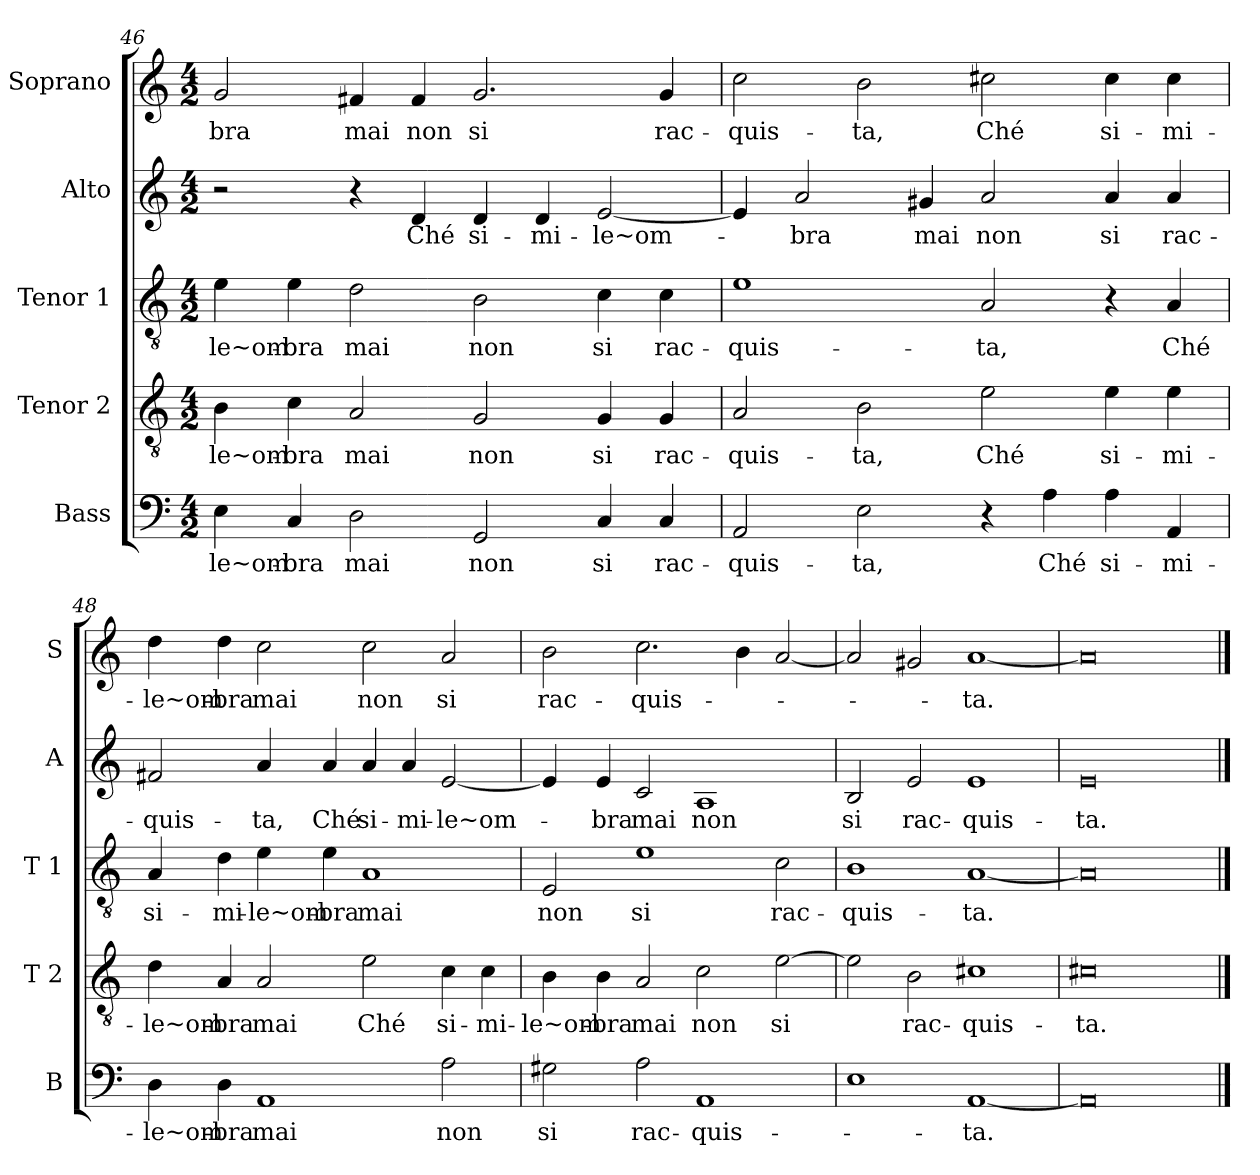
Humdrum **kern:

**kern	**text	**kern	**text	**kern	**text	**kern	**text	**kern	**text
*part5	*part5	*part4	*part4	*part3	*part3	*part2	*part2	*part1	*part1
*staff5	*staff5	*staff4	*staff4	*staff3	*staff3	*staff2	*staff2	*staff1	*staff1
*I"Bass	*	*I"Tenor 2	*	*I"Tenor 1	*	*I"Alto	*	*I"Soprano	*
*I'B	*	*I'T 2	*	*I'T 1	*	*I'A	*	*I'S	*
!!LO:LB:g=z
*clefF4	*	*clefGv2	*	*clefGv2	*	*clefG2	*	*clefG2	*
*k[]	*	*k[]	*	*k[]	*	*k[]	*	*k[]	*
*C:	*	*C:	*	*C:	*	*C:	*	*C:	*
*M4/2	*	*M4/2	*	*M4/2	*	*M4/2	*	*M4/2	*
=46	=46	=46	=46	=46	=46	=46	=46	=46	=46
!	!LO:LY:b	!	!LO:LY:b	!	!LO:LY:b	!	!	!	!LO:LY:b
4E\	-le~om-	4B\	-le~om-	4e\	-le~om-	2r	.	2g/	-bra
!	!LO:LY:b	!	!LO:LY:b	!	!LO:LY:b	!	!	!	!
4C/	-bra	4c\	-bra	4e\	-bra	.	.	.	.
!	!LO:LY:b	!	!LO:LY:b	!	!LO:LY:b	!	!	!	!LO:LY:b
2D\	mai	2A/	mai	2d\	mai	4r	.	4f#X/	mai
!	!	!	!	!	!	!	!LO:LY:b	!	!LO:LY:b
.	.	.	.	.	.	4d/	Ché	4f#/	non
!	!LO:LY:b	!	!LO:LY:b	!	!LO:LY:b	!	!LO:LY:b	!	!LO:LY:b
2GG/	non	2G/	non	2B\	non	4d/	si-	2.g/	si
!	!	!	!	!	!	!	!LO:LY:b	!	!
.	.	.	.	.	.	4d/	-mi-	.	.
!	!LO:LY:b	!	!LO:LY:b	!	!LO:LY:b	!	!LO:LY:b	!	!
4C/	si	4G/	si	4c\	si	[2e/	-le~om-	.	.
!	!LO:LY:b	!	!LO:LY:b	!	!LO:LY:b	!	!	!	!LO:LY:b
4C/	rac-	4G/	rac-	4c\	rac-	.	.	4g/	rac-
=47	=47	=47	=47	=47	=47	=47	=47	=47	=47
!	!LO:LY:b	!	!LO:LY:b	!	!LO:LY:b	!	!	!	!LO:LY:b
2AA/	-quis-	2A/	-quis-	1e	-quis-	4e/]	.	2cc\	-quis-
!	!	!	!	!	!	!	!LO:LY:b	!	!
.	.	.	.	.	.	2a/	-bra	.	.
!	!LO:LY:b	!	!LO:LY:b	!	!	!	!	!	!LO:LY:b
2E\	-ta,	2B\	-ta,	.	.	.	.	2b\	-ta,
!	!	!	!	!	!	!	!LO:LY:b	!	!
.	.	.	.	.	.	4g#X/	mai	.	.
!	!	!	!LO:LY:b	!	!LO:LY:b	!	!LO:LY:b	!	!LO:LY:b
4r	.	2e\	Ché	2A/	-ta,	2a/	non	2cc#X\	Ché
!	!LO:LY:b	!	!	!	!	!	!	!	!
4A\	Ché	.	.	.	.	.	.	.	.
!	!LO:LY:b	!	!LO:LY:b	!	!	!	!LO:LY:b	!	!LO:LY:b
4A\	si-	4e\	si-	4r	.	4a/	si	4cc#\	si-
!	!LO:LY:b	!	!LO:LY:b	!	!LO:LY:b	!	!LO:LY:b	!	!LO:LY:b
4AA/	-mi-	4e\	-mi-	4A/	Ché	4a/	rac-	4cc#\	-mi-
=48	=48	=48	=48	=48	=48	=48	=48	=48	=48
!	!LO:LY:b	!	!LO:LY:b	!	!LO:LY:b	!	!LO:LY:b	!	!LO:LY:b
4D\	-le~om-	4d\	-le~om-	4A/	si-	2f#X/	-quis-	4dd\	-le~om-
!	!LO:LY:b	!	!LO:LY:b	!	!LO:LY:b	!	!	!	!LO:LY:b
4D\	-bra	4A/	-bra	4d\	-mi-	.	.	4dd\	-bra
!	!LO:LY:b	!	!LO:LY:b	!	!LO:LY:b	!	!LO:LY:b	!	!LO:LY:b
1AA	mai	2A/	mai	4e\	-le~om-	4a/	-ta,	2cc\	mai
!	!	!	!	!	!LO:LY:b	!	!LO:LY:b	!	!
.	.	.	.	4e\	-bra	4a/	Ché	.	.
!	!	!	!LO:LY:b	!	!LO:LY:b	!	!LO:LY:b	!	!LO:LY:b
.	.	2e\	Ché	1A	mai	4a/	si-	2cc\	non
!	!	!	!	!	!	!	!LO:LY:b	!	!
.	.	.	.	.	.	4a/	-mi-	.	.
!	!LO:LY:b	!	!LO:LY:b	!	!	!	!LO:LY:b	!	!LO:LY:b
2A\	non	4c\	si-	.	.	[2e/	-le~om-	2a/	si
!	!	!	!LO:LY:b	!	!	!	!	!	!
.	.	4c\	-mi-	.	.	.	.	.	.
!!LO:LB:g=z
=49	=49	=49	=49	=49	=49	=49	=49	=49	=49
!	!LO:LY:b	!	!LO:LY:b	!	!LO:LY:b	!	!	!	!LO:LY:b
2G#X\	si	4B\	-le~om-	2E/	non	4e/]	.	2b\	rac-
!	!	!	!LO:LY:b	!	!	!	!LO:LY:b	!	!
.	.	4B\	-bra	.	.	4e/	-bra	.	.
!	!LO:LY:b	!	!LO:LY:b	!	!LO:LY:b	!	!LO:LY:b	!	!LO:LY:b
2A\	rac-	2A/	mai	1e	si	2c/	mai	2.cc\	-quis-
!	!LO:LY:b	!	!LO:LY:b	!	!	!	!LO:LY:b	!	!
1AA	-quis-	2c\	non	.	.	1A	non	.	.
.	.	.	.	.	.	.	.	4b\	.
!	!	!	!LO:LY:b	!	!LO:LY:b	!	!	!	!
.	.	[2e\	si	2c\	rac-	.	.	[2a/	.
=50	=50	=50	=50	=50	=50	=50	=50	=50	=50
!	!	!	!	!	!LO:LY:b	!	!LO:LY:b	!	!
1E	.	2e\]	.	1B	-quis-	2B/	si	2a/]	.
!	!	!	!LO:LY:b	!	!	!	!LO:LY:b	!	!
.	.	2B\	rac-	.	.	2e/	rac-	2g#X/	.
!	!LO:LY:b	!	!LO:LY:b	!	!LO:LY:b	!	!LO:LY:b	!	!LO:LY:b
[1AA	-ta.	1c#X	-quis-	[1A	-ta.	1e	-quis-	[1a	-ta.
=51	=51	=51	=51	=51	=51	=51	=51	=51	=51
!	!	!	!LO:LY:b	!	!	!	!LO:LY:b	!	!
0AA]	.	0c#X	-ta.	0A]	.	0e	-ta.	0a]	.
==	==	==	==	==	==	==	==	==	==
*-	*-	*-	*-	*-	*-	*-	*-	*-	*-
